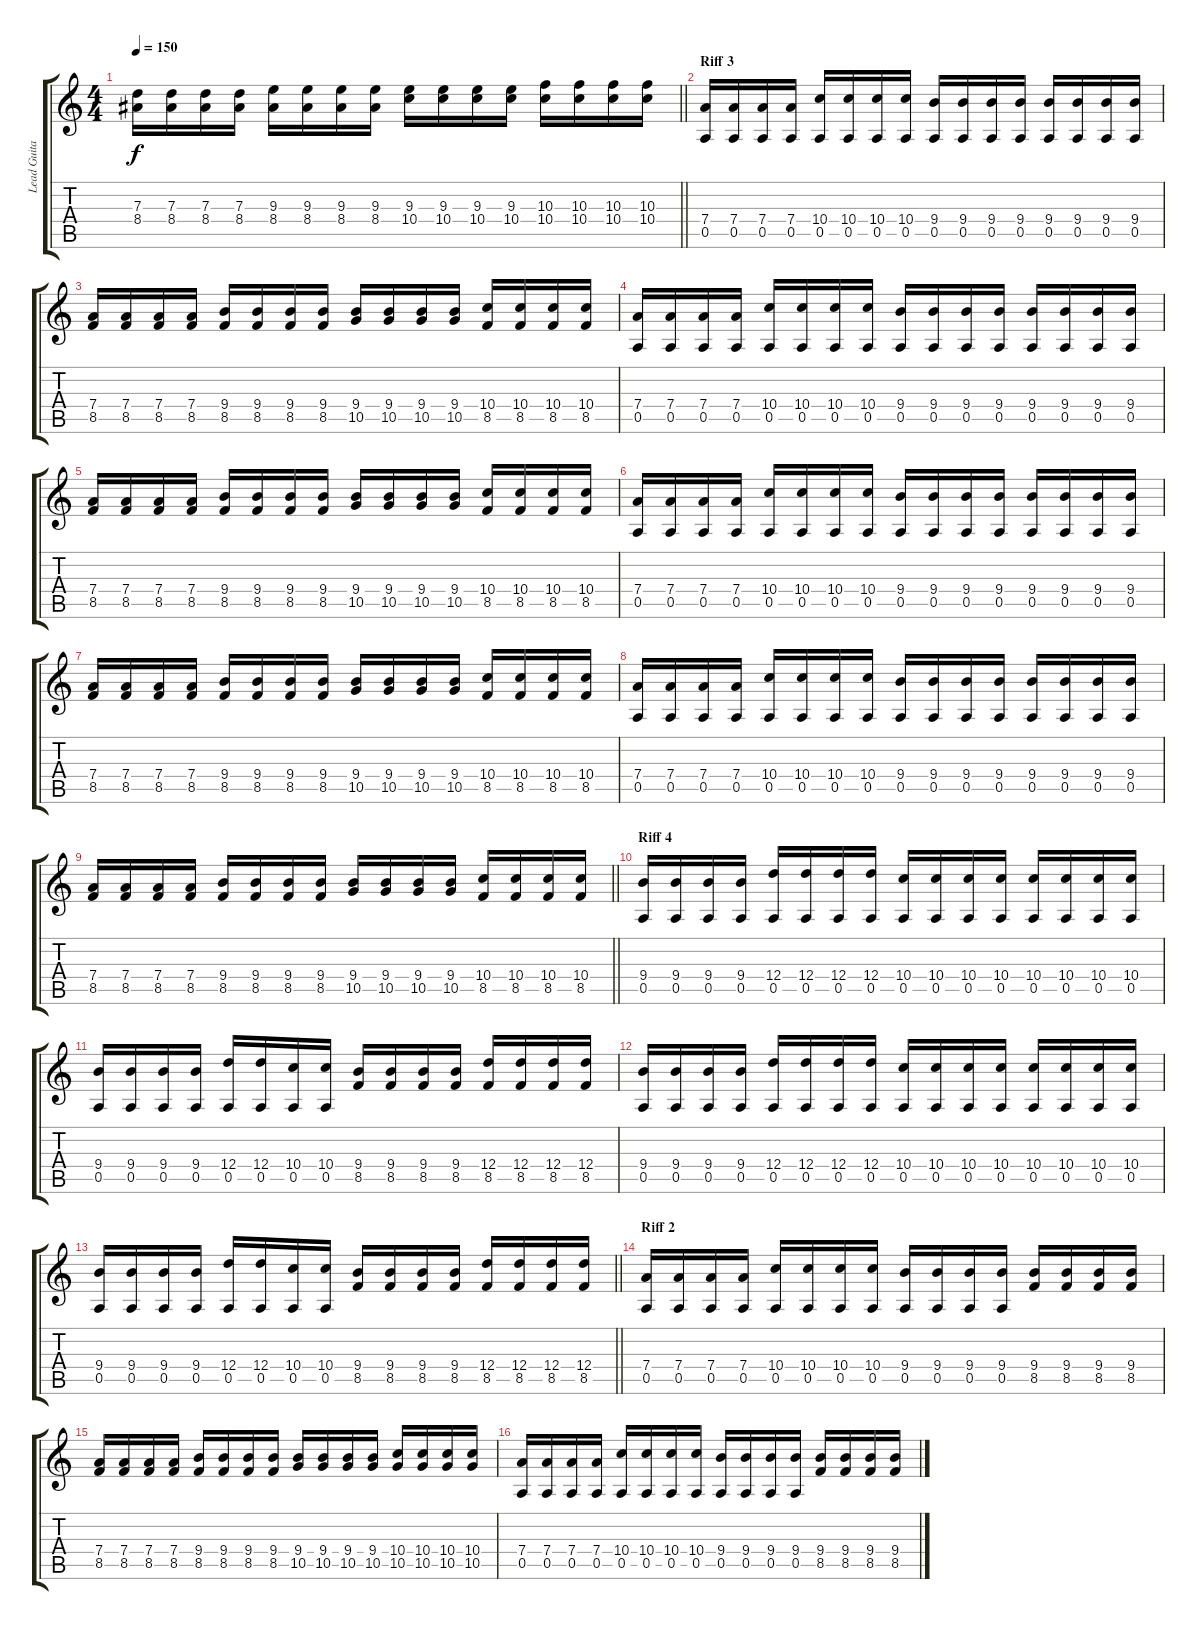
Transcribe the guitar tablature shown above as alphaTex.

\track ("Lead Guitar" "Lead Guita") {instrument overdrivenguitar}
\staff {score tabs}
\tuning (E4 B3 G3 D3 A2 E2) {hide}
\ts (4 4)
\tempo 150
\clef g2
\barLineRight lightlight
\ks c
(7.3 8.4).16{dy f} (7.3 8.4).16 (7.3 8.4).16 (7.3 8.4).16 (9.3 8.4).16 (9.3 8.4).16 (9.3 8.4).16 (9.3 8.4).16 (9.3 10.4).16 (9.3 10.4).16 (9.3 10.4).16 (9.3 10.4).16 (10.3 10.4).16 (10.3 10.4).16 (10.3 10.4).16 (10.3 10.4).16 |
\section ("" "Riff 3")
(7.4 0.5).16 (7.4 0.5).16 (7.4 0.5).16 (7.4 0.5).16 (10.4 0.5).16 (10.4 0.5).16 (10.4 0.5).16 (10.4 0.5).16 (9.4 0.5).16 (9.4 0.5).16 (9.4 0.5).16 (9.4 0.5).16 (9.4 0.5).16 (9.4 0.5).16 (9.4 0.5).16 (9.4 0.5).16 |
(7.4 8.5).16 (7.4 8.5).16 (7.4 8.5).16 (7.4 8.5).16 (9.4 8.5).16 (9.4 8.5).16 (9.4 8.5).16 (9.4 8.5).16 (9.4 10.5).16 (9.4 10.5).16 (9.4 10.5).16 (9.4 10.5).16 (10.4 8.5).16 (10.4 8.5).16 (10.4 8.5).16 (10.4 8.5).16 |
(7.4 0.5).16 (7.4 0.5).16 (7.4 0.5).16 (7.4 0.5).16 (10.4 0.5).16 (10.4 0.5).16 (10.4 0.5).16 (10.4 0.5).16 (9.4 0.5).16 (9.4 0.5).16 (9.4 0.5).16 (9.4 0.5).16 (9.4 0.5).16 (9.4 0.5).16 (9.4 0.5).16 (9.4 0.5).16 |
(7.4 8.5).16 (7.4 8.5).16 (7.4 8.5).16 (7.4 8.5).16 (9.4 8.5).16 (9.4 8.5).16 (9.4 8.5).16 (9.4 8.5).16 (9.4 10.5).16 (9.4 10.5).16 (9.4 10.5).16 (9.4 10.5).16 (10.4 8.5).16 (10.4 8.5).16 (10.4 8.5).16 (10.4 8.5).16 |
(7.4 0.5).16 (7.4 0.5).16 (7.4 0.5).16 (7.4 0.5).16 (10.4 0.5).16 (10.4 0.5).16 (10.4 0.5).16 (10.4 0.5).16 (9.4 0.5).16 (9.4 0.5).16 (9.4 0.5).16 (9.4 0.5).16 (9.4 0.5).16 (9.4 0.5).16 (9.4 0.5).16 (9.4 0.5).16 |
(7.4 8.5).16 (7.4 8.5).16 (7.4 8.5).16 (7.4 8.5).16 (9.4 8.5).16 (9.4 8.5).16 (9.4 8.5).16 (9.4 8.5).16 (9.4 10.5).16 (9.4 10.5).16 (9.4 10.5).16 (9.4 10.5).16 (10.4 8.5).16 (10.4 8.5).16 (10.4 8.5).16 (10.4 8.5).16 |
(7.4 0.5).16 (7.4 0.5).16 (7.4 0.5).16 (7.4 0.5).16 (10.4 0.5).16 (10.4 0.5).16 (10.4 0.5).16 (10.4 0.5).16 (9.4 0.5).16 (9.4 0.5).16 (9.4 0.5).16 (9.4 0.5).16 (9.4 0.5).16 (9.4 0.5).16 (9.4 0.5).16 (9.4 0.5).16 |
\barLineRight lightlight
(7.4 8.5).16 (7.4 8.5).16 (7.4 8.5).16 (7.4 8.5).16 (9.4 8.5).16 (9.4 8.5).16 (9.4 8.5).16 (9.4 8.5).16 (9.4 10.5).16 (9.4 10.5).16 (9.4 10.5).16 (9.4 10.5).16 (10.4 8.5).16 (10.4 8.5).16 (10.4 8.5).16 (10.4 8.5).16 |
\section ("" "Riff 4")
(9.4 0.5).16 (9.4 0.5).16 (9.4 0.5).16 (9.4 0.5).16 (12.4 0.5).16 (12.4 0.5).16 (12.4 0.5).16 (12.4 0.5).16 (10.4 0.5).16 (10.4 0.5).16 (10.4 0.5).16 (10.4 0.5).16 (10.4 0.5).16 (10.4 0.5).16 (10.4 0.5).16 (10.4 0.5).16 |
(9.4 0.5).16 (9.4 0.5).16 (9.4 0.5).16 (9.4 0.5).16 (12.4 0.5).16 (12.4 0.5).16 (10.4 0.5).16 (10.4 0.5).16 (9.4 8.5).16 (9.4 8.5).16 (9.4 8.5).16 (9.4 8.5).16 (12.4 8.5).16 (12.4 8.5).16 (12.4 8.5).16 (12.4 8.5).16 |
(9.4 0.5).16 (9.4 0.5).16 (9.4 0.5).16 (9.4 0.5).16 (12.4 0.5).16 (12.4 0.5).16 (12.4 0.5).16 (12.4 0.5).16 (10.4 0.5).16 (10.4 0.5).16 (10.4 0.5).16 (10.4 0.5).16 (10.4 0.5).16 (10.4 0.5).16 (10.4 0.5).16 (10.4 0.5).16 |
\barLineRight lightlight
(9.4 0.5).16 (9.4 0.5).16 (9.4 0.5).16 (9.4 0.5).16 (12.4 0.5).16 (12.4 0.5).16 (10.4 0.5).16 (10.4 0.5).16 (9.4 8.5).16 (9.4 8.5).16 (9.4 8.5).16 (9.4 8.5).16 (12.4 8.5).16 (12.4 8.5).16 (12.4 8.5).16 (12.4 8.5).16 |
\section ("" "Riff 2")
(7.4 0.5).16 (7.4 0.5).16 (7.4 0.5).16 (7.4 0.5).16 (10.4 0.5).16 (10.4 0.5).16 (10.4 0.5).16 (10.4 0.5).16 (9.4 0.5).16 (9.4 0.5).16 (9.4 0.5).16 (9.4 0.5).16 (9.4 8.5).16 (9.4 8.5).16 (9.4 8.5).16 (9.4 8.5).16 |
(7.4 8.5).16 (7.4 8.5).16 (7.4 8.5).16 (7.4 8.5).16 (9.4 8.5).16 (9.4 8.5).16 (9.4 8.5).16 (9.4 8.5).16 (9.4 10.5).16 (9.4 10.5).16 (9.4 10.5).16 (9.4 10.5).16 (10.4 10.5).16 (10.4 10.5).16 (10.4 10.5).16 (10.4 10.5).16 |
(7.4 0.5).16 (7.4 0.5).16 (7.4 0.5).16 (7.4 0.5).16 (10.4 0.5).16 (10.4 0.5).16 (10.4 0.5).16 (10.4 0.5).16 (9.4 0.5).16 (9.4 0.5).16 (9.4 0.5).16 (9.4 0.5).16 (9.4 8.5).16 (9.4 8.5).16 (9.4 8.5).16 (9.4 8.5).16
